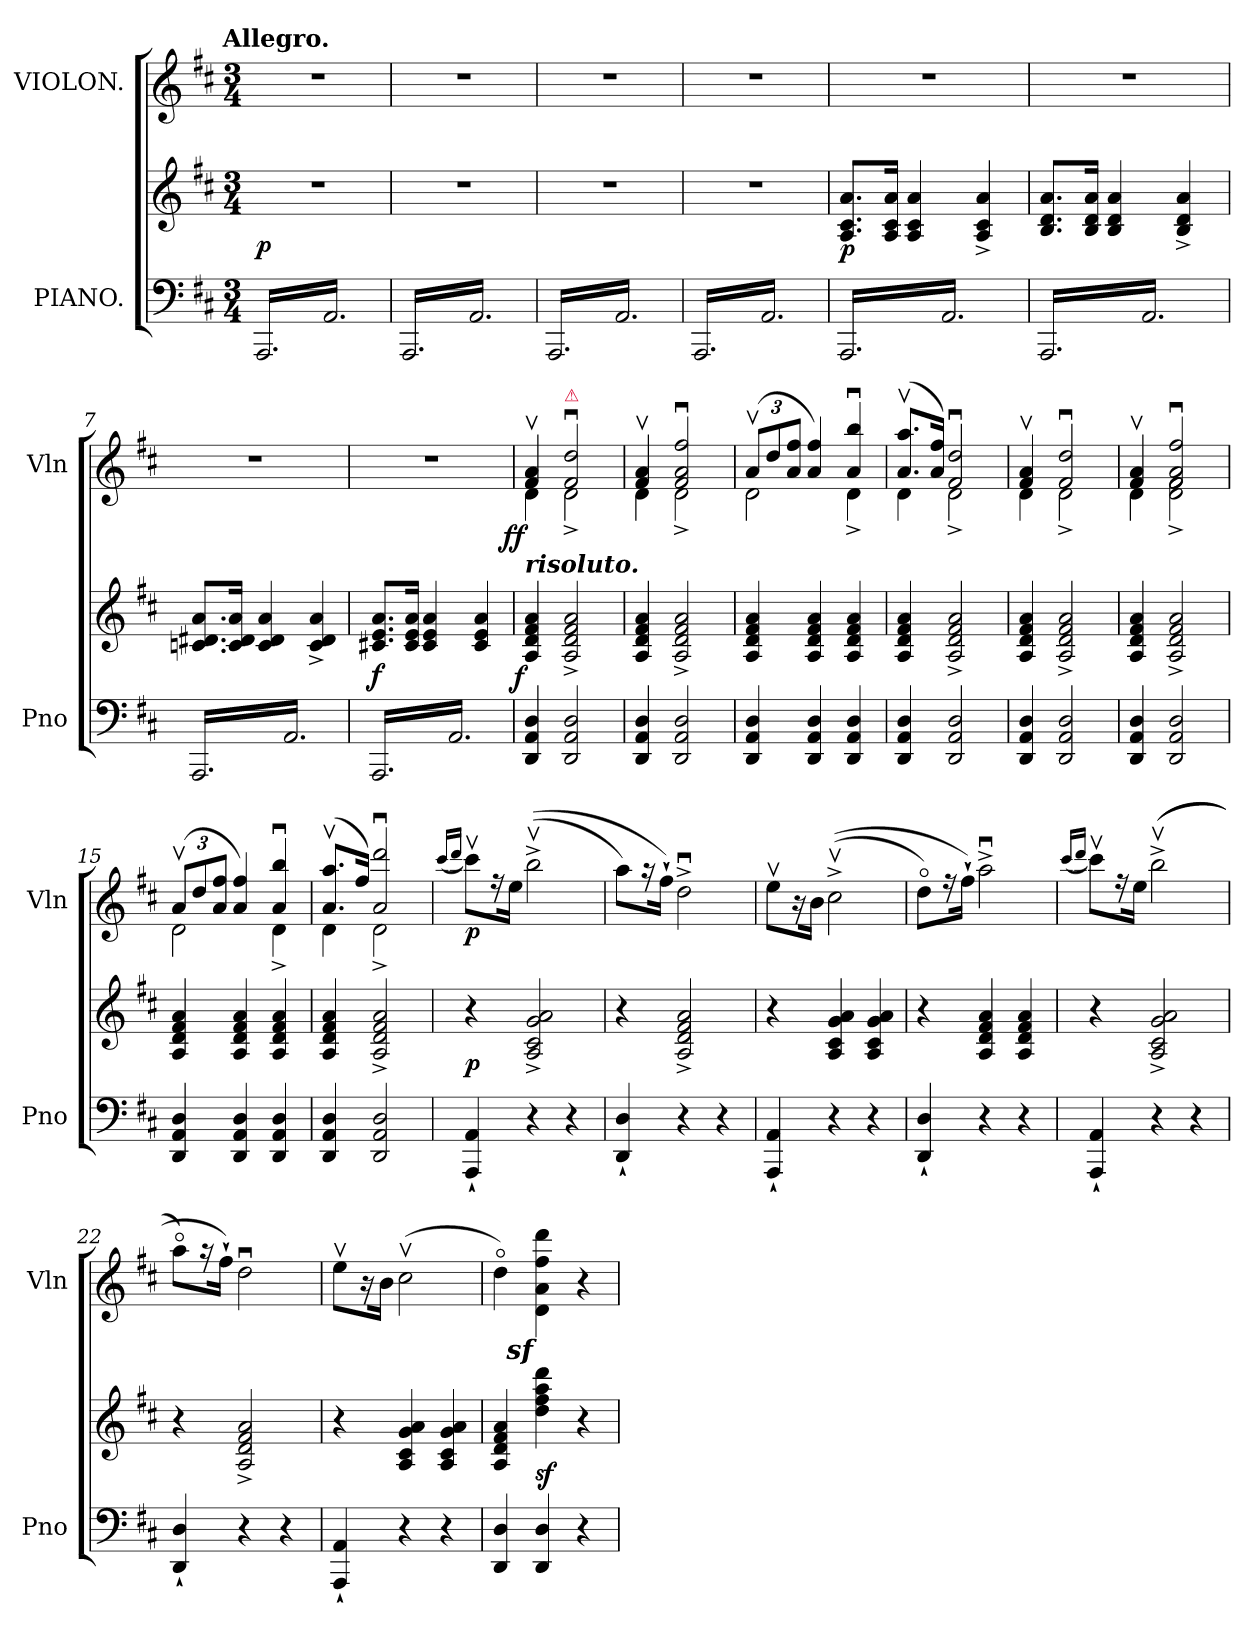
**kern	**kern	**dynam	**kern	**dynam
*part2	*part2	*part2	*part1	*part1
*staff3	*staff2	*staff2/3	*staff1	*staff1
*I"PIANO.	*	*	*I"VIOLON.	*
*I'Pno	*	*	*I'Vln	*
*clefF4	*clefG2	*	*clefG2	*
*k[f#c#]	*k[f#c#]	*	*k[f#c#]	*
*D:	*D:	*	*D:	*
!!LO:TX:omd:t=Allegro.
*M3/4	*M3/4	*	*M3/4	*
=1	=1	=1	=1	=1
*tremolo	*	*	*	*
(16AAA/LL	2.r	p	2.r	.
16AA/)	.	.	.	.
16AAA/	.	.	.	.
16AA/)	.	.	.	.
16AAA/	.	.	.	.
16AA/)	.	.	.	.
16AAA/	.	.	.	.
16AA/)	.	.	.	.
16AAA/	.	.	.	.
16AA/)	.	.	.	.
16AAA/	.	.	.	.
16AA/)JJ	.	.	.	.
=2	=2	=2	=2	=2
(16AAA/LL	2.r	.	2.r	.
16AA/)	.	.	.	.
16AAA/	.	.	.	.
16AA/)	.	.	.	.
16AAA/	.	.	.	.
16AA/)	.	.	.	.
16AAA/	.	.	.	.
16AA/)	.	.	.	.
16AAA/	.	.	.	.
16AA/)	.	.	.	.
16AAA/	.	.	.	.
16AA/)JJ	.	.	.	.
=3	=3	=3	=3	=3
(16AAA/LL	2.r	.	2.r	.
16AA/)	.	.	.	.
16AAA/	.	.	.	.
16AA/)	.	.	.	.
16AAA/	.	.	.	.
16AA/)	.	.	.	.
16AAA/	.	.	.	.
16AA/)	.	.	.	.
16AAA/	.	.	.	.
16AA/)	.	.	.	.
16AAA/	.	.	.	.
16AA/)JJ	.	.	.	.
=4	=4	=4	=4	=4
(16AAA/LL	2.r	.	2.r	.
16AA/)	.	.	.	.
16AAA/	.	.	.	.
16AA/)	.	.	.	.
16AAA/	.	.	.	.
16AA/)	.	.	.	.
16AAA/	.	.	.	.
16AA/)	.	.	.	.
16AAA/	.	.	.	.
16AA/)	.	.	.	.
16AAA/	.	.	.	.
16AA/)JJ	.	.	.	.
=5	=5	=5	=5	=5
(16AAA/LL	8.A/ 8.c#/ 8.a/L	p	2.r	.
16AA/)	.	.	.	.
16AAA/	.	.	.	.
16AA/)	16A/ 16c#/ 16a/Jk	.	.	.
16AAA/	4A/ 4c#/ 4a/	.	.	.
16AA/)	.	.	.	.
16AAA/	.	.	.	.
16AA/)	.	.	.	.
16AAA/	4A^/ 4c#^/ 4a^/	.	.	.
16AA/)	.	.	.	.
16AAA/	.	.	.	.
16AA/)JJ	.	.	.	.
=6	=6	=6	=6	=6
(16AAA/LL	8.B/ 8.d/ 8.a/L	.	2.r	.
16AA/)	.	.	.	.
16AAA/	.	.	.	.
16AA/)	16B/ 16d/ 16a/Jk	.	.	.
16AAA/	4B/ 4d/ 4a/	.	.	.
16AA/)	.	.	.	.
16AAA/	.	.	.	.
16AA/)	.	.	.	.
16AAA/	4B^/ 4d^/ 4a^/	.	.	.
16AA/)	.	.	.	.
16AAA/	.	.	.	.
16AA/)JJ	.	.	.	.
=7	=7	=7	=7	=7
(16AAA/LL	8.cn/ 8.d#X/ 8.a/L	.	2.r	.
16AA/)	.	.	.	.
16AAA/	.	.	.	.
16AA/)	16c/ 16d#/ 16a/Jk	.	.	.
16AAA/	4c/ 4d#/ 4a/	.	.	.
16AA/)	.	.	.	.
16AAA/	.	.	.	.
16AA/)	.	.	.	.
16AAA/	4c^/ 4d#^/ 4a^/	.	.	.
16AA/)	.	.	.	.
16AAA/	.	.	.	.
16AA/)JJ	.	.	.	.
=8	=8	=8	=8	=8
(16AAA/LL	8.c#X/ 8.e/ 8.a/L	f	2.r	.
16AA/)	.	.	.	.
16AAA/	.	.	.	.
16AA/)	16c#/ 16e/ 16a/Jk	.	.	.
16AAA/	4c#/ 4e/ 4a/	.	.	.
16AA/)	.	.	.	.
16AAA/	.	.	.	.
16AA/)	.	.	.	.
16AAA/	4c#/ 4e/ 4a/	.	.	.
16AA/)	.	.	.	.
16AAA/	.	.	.	.
16AA/)JJ	.	.	.	.
*Xtremolo	*	*	*	*
=9	=9	=9	=9	=9
*	*	*	*^	*
!	!LO:TX:a:Bi:t=risoluto.	!	!	!	!
!	!	!LO:DY:rj	!	!	!LO:DY:rj
4DD/ 4AA/ 4D/	4A/ 4d/ 4f#/ 4a/	f	4f#v/ 4av/	4d\	ff
.	.	.	.	.	.
.	.	.	.	.	.
.	.	.	.	.	.
!	!	!	!LO:TX:a:color=crimson:t=⚠	!	!
2DD/ 2AA/ 2D/	2A^/ 2d^/ 2f#^/ 2a^/	.	2f#u/ 2ddu/	2d^\	.
.	.	.	.	.	.
=10	=10	=10	=10	=10	=10
4DD/ 4AA/ 4D/	4A/ 4d/ 4f#/ 4a/	.	4f#v/ 4av/	4d\	.
2DD/ 2AA/ 2D/	2A^/ 2d^/ 2f#^/ 2a^/	.	2f#u/ 2au/ 2ff#u/	2d^\	.
=11	=11	=11	=11	=11	=11
4DD/ 4AA/ 4D/	4A/ 4d/ 4f#/ 4a/	.	(12av/L	2d\	.
.	.	.	12dd/	.	.
.	.	.	12a/ 12ff#/J	.	.
4DD/ 4AA/ 4D/	4A/ 4d/ 4f#/ 4a/	.	4a/ 4ff#/)	.	.
4DD/ 4AA/ 4D/	4A/ 4d/ 4f#/ 4a/	.	4au/ 4bbu/	4d^\	.
=12	=12	=12	=12	=12	=12
4DD/ 4AA/ 4D/	4A/ 4d/ 4f#/ 4a/	.	(8.av/ 8.aav/L	4d\	.
.	.	.	16a/ 16ff#/Jk)	.	.
2DD/ 2AA/ 2D/	2A^/ 2d^/ 2f#^/ 2a^/	.	2f#u/ 2ddu/	2d^\	.
=13	=13	=13	=13	=13	=13
4DD/ 4AA/ 4D/	4A/ 4d/ 4f#/ 4a/	.	4f#v/ 4av/	4d\	.
2DD/ 2AA/ 2D/	2A^/ 2d^/ 2f#^/ 2a^/	.	2f#u/ 2ddu/	2d^\	.
=14	=14	=14	=14	=14	=14
4DD/ 4AA/ 4D/	4A/ 4d/ 4f#/ 4a/	.	4f#v/ 4av/	4d\	.
2DD/ 2AA/ 2D/	2A^/ 2d^/ 2f#^/ 2a^/	.	2f#u/ 2au/ 2ff#u/	2d^\ 2f#^\	.
=15	=15	=15	=15	=15	=15
4DD/ 4AA/ 4D/	4A/ 4d/ 4f#/ 4a/	.	(12av/L	2d\	.
.	.	.	12dd/	.	.
.	.	.	12a/ 12ff#/J	.	.
4DD/ 4AA/ 4D/	4A/ 4d/ 4f#/ 4a/	.	4a/ 4ff#/)	.	.
4DD/ 4AA/ 4D/	4A/ 4d/ 4f#/ 4a/	.	4au/ 4bbu/	4d^\	.
=16	=16	=16	=16	=16	=16
4DD/ 4AA/ 4D/	4A/ 4d/ 4f#/ 4a/	.	(8.av/ 8.aav/L	4d\	.
.	.	.	16ff#/Jk)	.	.
2DD/ 2AA/ 2D/	2A^/ 2d^/ 2f#^/ 2a^/	.	2au/ 2dddu/	2d^\	.
*	*	*	*v	*v	*
=17	=17	=17	=17	=17
.	.	.	(<16qqccc#/LL	.
.	.	.	16qqddd/JJ	.
4AAA`/ 4AA`/	4r	p	8ccc#v\L)	p
.	.	.	16r	.
.	.	.	16ee\Jk	.
4r	2A^/ 2c#^/ 2g^/ 2a^/	.	((2bb^<v\	.
4r	.	.	.	.
=18	=18	=18	=18	=18
4DD`/ 4D`/	4r	.	8aa\L)	.
.	.	.	16r	.
.	.	.	16ff#`\Jk)	.
4r	2A^/ 2d^/ 2f#^/ 2a^/	.	2dd^<u\	.
4r	.	.	.	.
=19	=19	=19	=19	=19
4AAA`/ 4AA`/	4r	.	8eev\L	.
.	.	.	16r	.
.	.	.	16b\Jk	.
4r	4A/ 4c#/ 4g/ 4a/	.	((2cc#^<v\	.
4r	4A/ 4c#/ 4g/ 4a/	.	.	.
=20	=20	=20	=20	=20
4DD`/ 4D`/	4r	.	8ddo\L)	.
.	.	.	16r	.
.	.	.	16ff#`\Jk)	.
4r	4A/ 4d/ 4f#/ 4a/	.	2aa^<u\	.
4r	4A/ 4d/ 4f#/ 4a/	.	.	.
=21	=21	=21	=21	=21
.	.	.	(<16qqccc#/LL	.
.	.	.	16qqddd/JJ	.
4AAA`/ 4AA`/	4r	.	8ccc#v\L)	.
.	.	.	16r	.
.	.	.	16ee\Jk	.
4r	2A^/ 2c#^/ 2g^/ 2a^/	.	((2bb^<v\	.
4r	.	.	.	.
=22	=22	=22	=22	=22
4DD`/ 4D`/	4r	.	8aao\L)	.
.	.	.	16r	.
.	.	.	16ff#`\Jk)	.
4r	2A^/ 2d^/ 2f#^/ 2a^/	.	2ddu\	.
4r	.	.	.	.
=23	=23	=23	=23	=23
4AAA`/ 4AA`/	4r	.	8eev\L	.
.	.	.	16r	.
.	.	.	16b\Jk	.
4r	4A/ 4c#/ 4g/ 4a/	.	(2cc#v\	.
4r	4A/ 4c#/ 4g/ 4a/	.	.	.
=24	=24	=24	=24	=24
4DD/ 4D/	4A/ 4d/ 4f#/ 4a/	.	4ddo\)	.
!	!	!	!LO:DY:rj	!
4DD/ 4D/	4dd\ 4ff#\ 4aa\ 4ddd\	sf	4dz\ 4az\ 4ff#z\ 4dddz\	.
4r	4r	.	4r	.
=	=	=	=	=
*-	*-	*-	*-	*-
